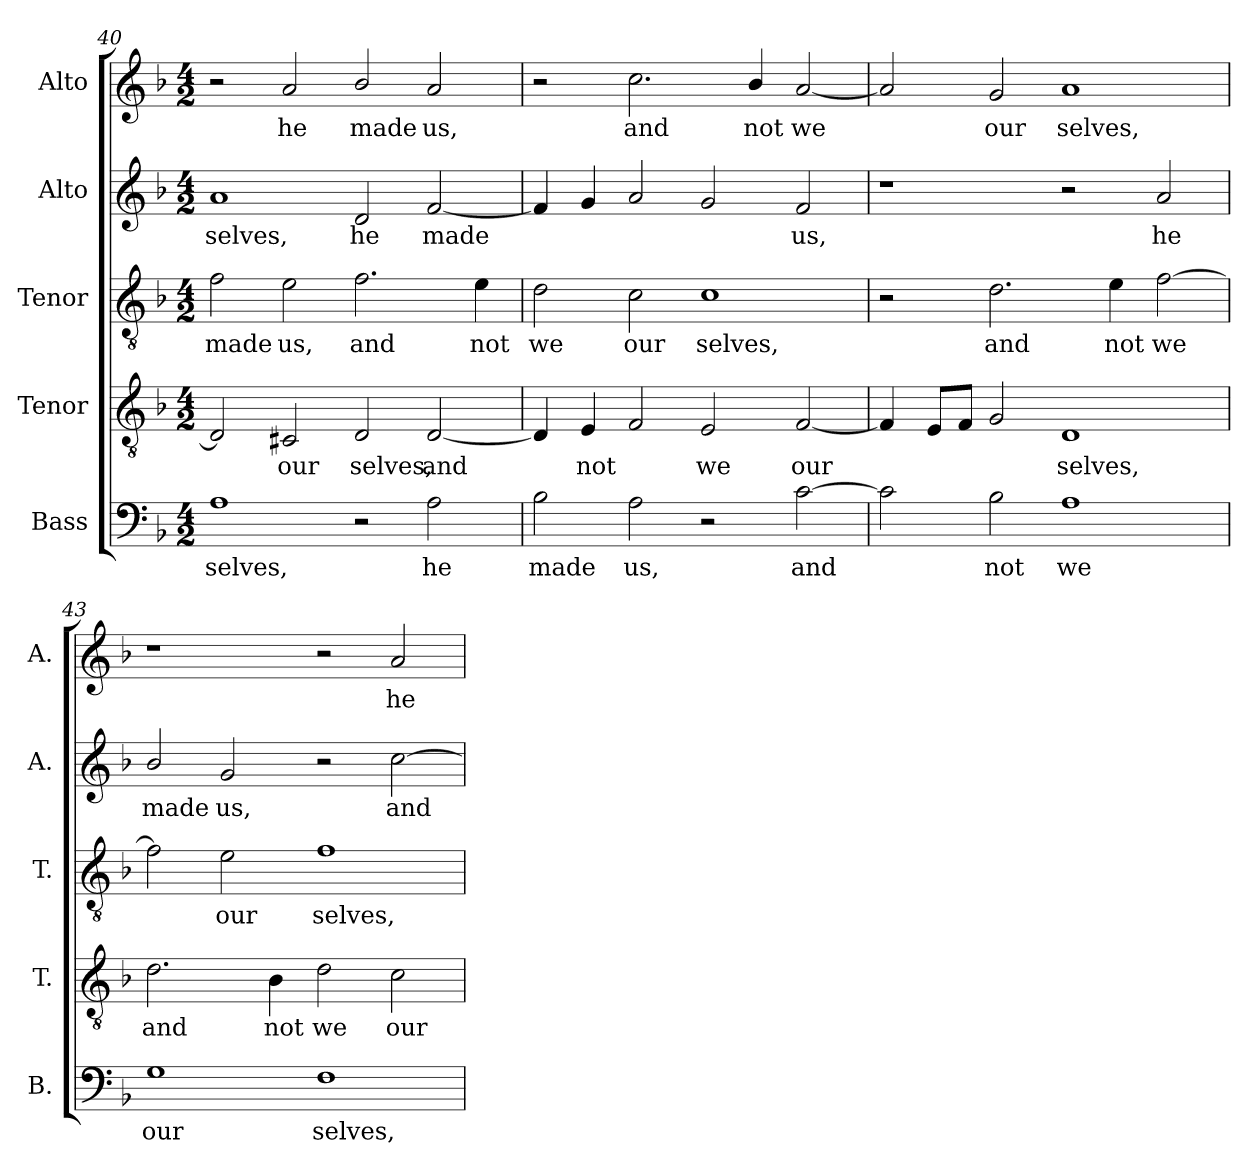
**kern	**text	**kern	**text	**kern	**text	**kern	**text	**kern	**text
*part5	*part5	*part4	*part4	*part3	*part3	*part2	*part2	*part1	*part1
*staff5	*staff5	*staff4	*staff4	*staff3	*staff3	*staff2	*staff2	*staff1	*staff1
*I"Bass	*	*I"Tenor	*	*I"Tenor	*	*I"Alto	*	*I"Alto	*
*I'B.	*	*I'T.	*	*I'T.	*	*I'A.	*	*I'A.	*
*clefF4	*	*clefGv2	*	*clefGv2	*	*clefG2	*	*clefG2	*
*	*	*ITrd7c12	*	*ITrd7c12	*	*	*	*	*
*k[b-]	*	*k[b-]	*	*k[b-]	*	*k[b-]	*	*k[b-]	*
*F:	*	*F:	*	*F:	*	*F:	*	*F:	*
*M4/2	*	*M4/2	*	*M4/2	*	*M4/2	*	*M4/2	*
=40	=40	=40	=40	=40	=40	=40	=40	=40	=40
!	!LO:LY:b:color=#000000	!	!	!	!	!	!	!	!
!	!	!	!	!	!LO:LY:b:color=#000000	!	!	!	!
!	!	!	!	!	!	!	!LO:LY:b:color=#000000	!	!
1Ai	selves,	2DDi/]	.	2Fi\	made	1ai	selves,	2r	.
!	!	!	!LO:LY:b:color=#000000	!	!	!	!	!	!
!	!	!	!	!	!LO:LY:b:color=#000000	!	!	!	!
!	!	!	!	!	!	!	!	!	!LO:LY:b:color=#000000
.	.	2CC#Xi/	our	2Ei\	us,	.	.	2ai/	he
!	!	!	!LO:LY:b:color=#000000	!	!	!	!	!	!
!	!	!	!	!	!LO:LY:b:color=#000000	!	!	!	!
!	!	!	!	!	!	!	!LO:LY:b:color=#000000	!	!
!	!	!	!	!	!	!	!	!	!LO:LY:b:color=#000000
2r	.	2DDi/	selves,	2.Fi\	and	2di/	he	2b-i/	made
!	!LO:LY:b:color=#000000	!	!	!	!	!	!	!	!
!	!	!	!LO:LY:b:color=#000000	!	!	!	!	!	!
!	!	!	!	!	!	!	!LO:LY:b:color=#000000	!	!
!	!	!	!	!	!	!	!	!	!LO:LY:b:color=#000000
2Ai\	he	[2DDi/	and	.	.	[2fi/	made	2ai/	us,
!	!	!	!	!	!LO:LY:b:color=#000000	!	!	!	!
.	.	.	.	4Ei\	not	.	.	.	.
!!LO:LB:g=z
=41	=41	=41	=41	=41	=41	=41	=41	=41	=41
!	!LO:LY:b:color=#000000	!	!	!	!	!	!	!	!
!	!	!	!	!	!LO:LY:b:color=#000000	!	!	!	!
2B-i\	made	4DDi/]	.	2Di\	we	4fi/]	.	2r	.
!	!	!	!LO:LY:b:color=#000000	!	!	!	!	!	!
.	.	4EEi/	not	.	.	4gi/	.	.	.
!	!LO:LY:b:color=#000000	!	!	!	!	!	!	!	!
!	!	!	!	!	!LO:LY:b:color=#000000	!	!	!	!
!	!	!	!	!	!	!	!	!	!LO:LY:b:color=#000000
2Ai\	us,	2FFi/	.	2Ci\	our	2ai/	.	2.cci\	and
!	!	!	!LO:LY:b:color=#000000	!	!	!	!	!	!
!	!	!	!	!	!LO:LY:b:color=#000000	!	!	!	!
2r	.	2EEi/	we	1Ci	selves,	2gi/	.	.	.
!	!	!	!	!	!	!	!	!	!LO:LY:b:color=#000000
.	.	.	.	.	.	.	.	4b-i/	not
!	!LO:LY:b:color=#000000	!	!	!	!	!	!	!	!
!	!	!	!LO:LY:b:color=#000000	!	!	!	!	!	!
!	!	!	!	!	!	!	!LO:LY:b:color=#000000	!	!
!	!	!	!	!	!	!	!	!	!LO:LY:b:color=#000000
[2ci\	and	[2FFi/	our	.	.	2fi/	us,	[2ai/	we
=42	=42	=42	=42	=42	=42	=42	=42	=42	=42
2ci\]	.	4FFi/]	.	2r	.	1r	.	2ai/]	.
.	.	8EEi/L	.	.	.	.	.	.	.
.	.	8FFi/J	.	.	.	.	.	.	.
!	!LO:LY:b:color=#000000	!	!	!	!	!	!	!	!
!	!	!	!	!	!LO:LY:b:color=#000000	!	!	!	!
!	!	!	!	!	!	!	!	!	!LO:LY:b:color=#000000
2B-i\	not	2GGi/	.	2.Di\	and	.	.	2gi/	our
!	!LO:LY:b:color=#000000	!	!	!	!	!	!	!	!
!	!	!	!LO:LY:b:color=#000000	!	!	!	!	!	!
!	!	!	!	!	!	!	!	!	!LO:LY:b:color=#000000
1Ai	we	1DDi	selves,	.	.	2r	.	1ai	selves,
!	!	!	!	!	!LO:LY:b:color=#000000	!	!	!	!
.	.	.	.	4Ei\	not	.	.	.	.
!	!	!	!	!	!LO:LY:b:color=#000000	!	!	!	!
!	!	!	!	!	!	!	!LO:LY:b:color=#000000	!	!
.	.	.	.	[2Fi\	we	2ai/	he	.	.
=43	=43	=43	=43	=43	=43	=43	=43	=43	=43
!	!LO:LY:b:color=#000000	!	!	!	!	!	!	!	!
!	!	!	!LO:LY:b:color=#000000	!	!	!	!	!	!
!	!	!	!	!	!	!	!LO:LY:b:color=#000000	!	!
1Gi	our	2.Di\	and	2Fi\]	.	2b-i/	made	1r	.
!	!	!	!	!	!LO:LY:b:color=#000000	!	!	!	!
!	!	!	!	!	!	!	!LO:LY:b:color=#000000	!	!
.	.	.	.	2Ei\	our	2gi/	us,	.	.
!	!	!	!LO:LY:b:color=#000000	!	!	!	!	!	!
.	.	4BB-i\	not	.	.	.	.	.	.
!	!LO:LY:b:color=#000000	!	!	!	!	!	!	!	!
!	!	!	!LO:LY:b:color=#000000	!	!	!	!	!	!
!	!	!	!	!	!LO:LY:b:color=#000000	!	!	!	!
1Fi	selves,	2Di\	we	1Fi	selves,	2r	.	2r	.
!	!	!	!LO:LY:b:color=#000000	!	!	!	!	!	!
!	!	!	!	!	!	!	!LO:LY:b:color=#000000	!	!
!	!	!	!	!	!	!	!	!	!LO:LY:b:color=#000000
.	.	2Ci\	our	.	.	[2cci\	and	2ai/	he
=	=	=	=	=	=	=	=	=	=
*-	*-	*-	*-	*-	*-	*-	*-	*-	*-
